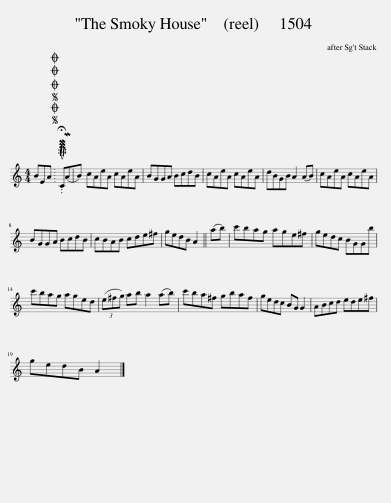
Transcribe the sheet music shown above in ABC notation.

X:1
L:1/8
M:4/4
I:linebreak $
K:C
V:1 treble
V:1
 BEA |SOSOOO .!fermata!PMTuC(MAB) | cAeA cAeA | BGGA BcdB | cAeA cAeA | %5
 dBGB A2 (AB) | cAeA cAeA |$ BGGA BcdB | cBAB cde^f | gedB A2 || %10
 (ab) | c'bag age^f | gedc BGGb |$ c'bag aged | (3(e^fg) ab a2 (ab) | %15
 c'ba^f gbaf | gedc BG G2 | ABcd ede^f |$ gedB A2 |] %19
